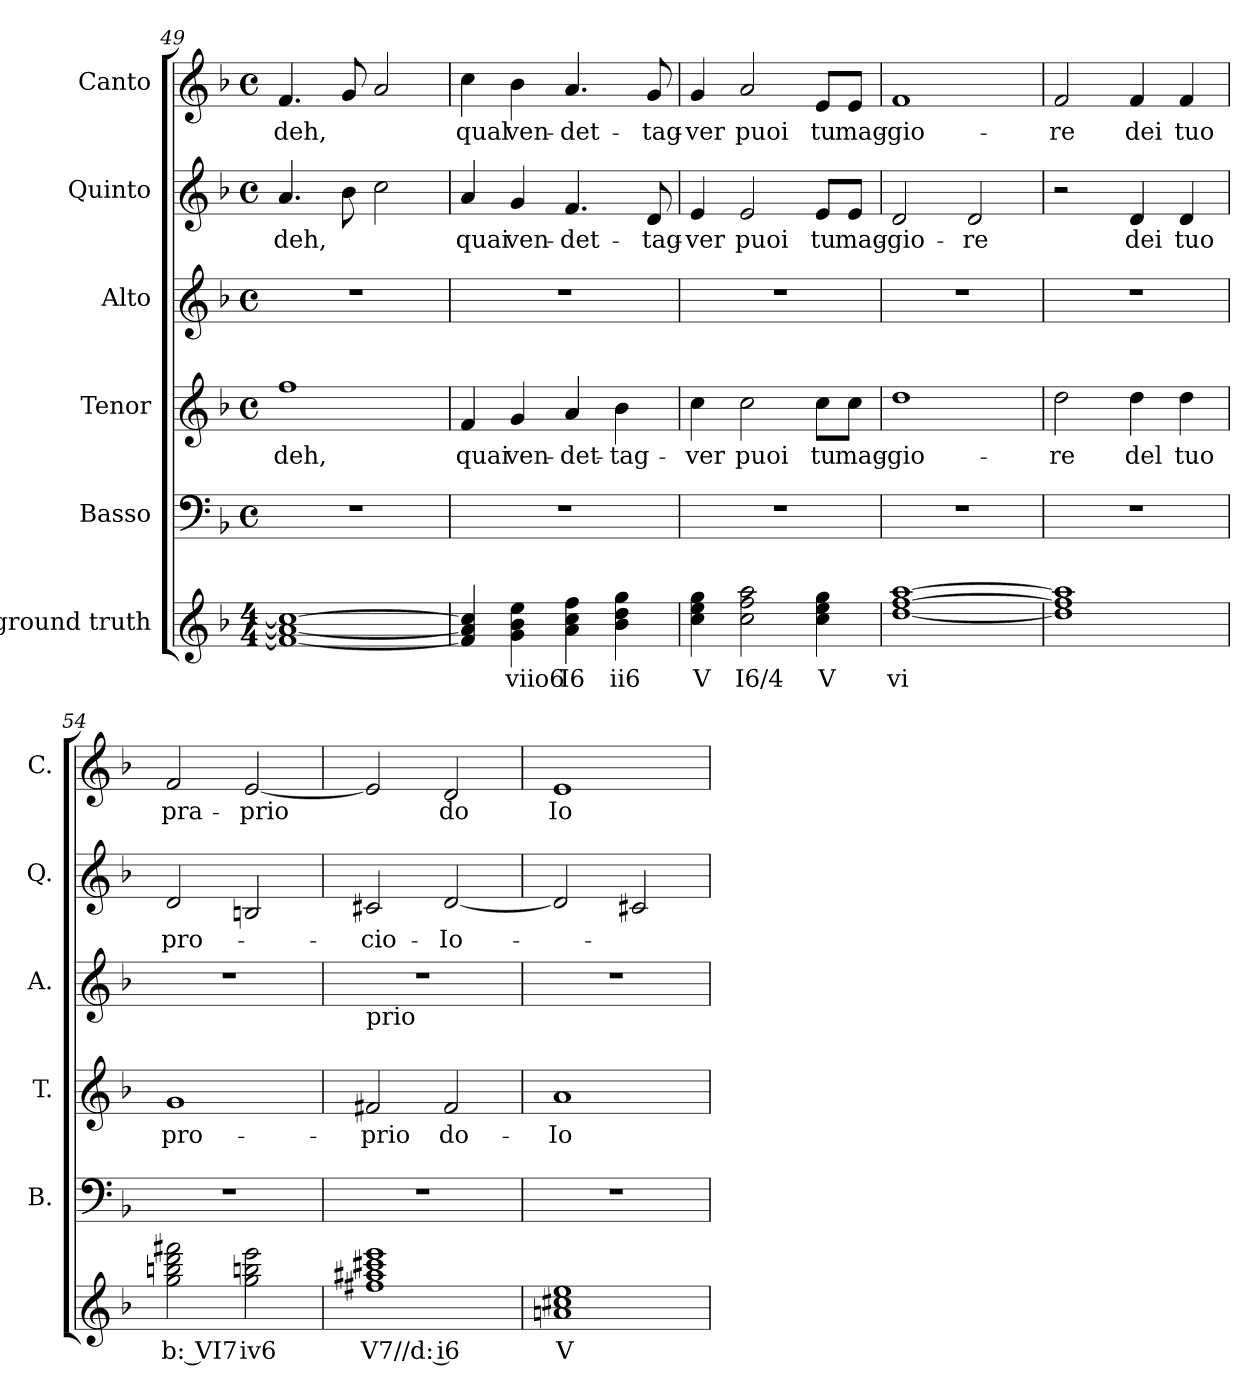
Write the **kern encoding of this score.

**kern	**text	**kern	**kern	**text	**kern	**kern	**text	**kern	**text
*part6	*part6	*part5	*part4	*part4	*part3	*part2	*part2	*part1	*part1
*staff6	*staff6	*staff5	*staff4	*staff4	*staff3	*staff2	*staff2	*staff1	*staff1
*I"ground truth	*	*I"Basso	*I"Tenor	*	*I"Alto	*I"Quinto	*	*I"Canto	*
*	*	*I'B.	*I'T.	*	*I'A.	*I'Q.	*	*I'C.	*
*	*	*clefF4	*clefG2	*	*clefG2	*clefG2	*	*clefG2	*
*k[b-]	*	*k[b-]	*k[b-]	*	*k[b-]	*k[b-]	*	*k[b-]	*
*	*	*F:	*F:	*	*F:	*F:	*	*F:	*
*M4/4	*	*M4/4	*M4/4	*	*M4/4	*M4/4	*	*M4/4	*
*	*	*met(c)	*met(c)	*	*met(c)	*met(c)	*	*met(c)	*
=49	=49	=49	=49	=49	=49	=49	=49	=49	=49
!	!	!	!	!LO:LY:b	!	!	!	!	!
!	!	!	!	!	!	!	!LO:LY:b	!	!
!	!	!	!	!	!	!	!	!	!LO:LY:b
1f_ 1a_ 1cc_	.	1r	1ff	-deh,	1r	4.a/	-deh,	4.f/	-deh,
.	.	.	.	.	.	8b-\	.	8g/	.
.	.	.	.	.	.	2cc\	.	2a/	.
=50	=50	=50	=50	=50	=50	=50	=50	=50	=50
!	!	!	!	!LO:LY:b	!	!	!	!	!
!	!	!	!	!	!	!	!LO:LY:b	!	!
!	!	!	!	!	!	!	!	!	!LO:LY:b
4f] 4a] 4cc]	.	1r	4f/	-quai	1r	4a/	-quai	4cc\	-qual
!	!	!	!	!LO:LY:b	!	!	!	!	!
!	!	!	!	!	!	!	!LO:LY:b	!	!
!	!	!	!	!	!	!	!	!	!LO:LY:b
4g 4b- 4ee	viio6	.	4g/	-ven-	.	4g/	-ven-	4b-\	-ven-
!	!	!	!	!LO:LY:b	!	!	!	!	!
!	!	!	!	!	!	!	!LO:LY:b	!	!
!	!	!	!	!	!	!	!	!	!LO:LY:b
4a 4cc 4ff	I6	.	4a/	-det-	.	4.f/	-det-	4.a/	-det-
!	!	!	!	!LO:LY:b	!	!	!	!	!
4b- 4dd 4gg	ii6	.	4b-\	-tag-	.	.	.	.	.
!	!	!	!	!	!	!	!LO:LY:b	!	!
!	!	!	!	!	!	!	!	!	!LO:LY:b
.	.	.	.	.	.	8d/	-tag-	8g/	-tag-
=51	=51	=51	=51	=51	=51	=51	=51	=51	=51
!	!	!	!	!LO:LY:b	!	!	!	!	!
!	!	!	!	!	!	!	!LO:LY:b	!	!
!	!	!	!	!	!	!	!	!	!LO:LY:b
4cc 4ee 4gg	V	1r	4cc\	-ver	1r	4e/	-ver	4g/	-ver
!	!	!	!	!LO:LY:b	!	!	!	!	!
!	!	!	!	!	!	!	!LO:LY:b	!	!
!	!	!	!	!	!	!	!	!	!LO:LY:b
2cc 2ff 2aa	I6/4	.	2cc\	-puoi	.	2e/	-puoi	2a/	-puoi
!	!	!	!	!LO:LY:b	!	!	!	!	!
!	!	!	!	!	!	!	!LO:LY:b	!	!
!	!	!	!	!	!	!	!	!	!LO:LY:b
4cc 4ee 4gg	V	.	8cc\L	-tu	.	8e/L	-tu	8e/L	-tu
!	!	!	!	!LO:LY:b	!	!	!	!	!
!	!	!	!	!	!	!	!LO:LY:b	!	!
!	!	!	!	!	!	!	!	!	!LO:LY:b
.	.	.	8cc\J	-mag-	.	8e/J	-mag-	8e/J	-mag-
=52	=52	=52	=52	=52	=52	=52	=52	=52	=52
!	!	!	!	!LO:LY:b	!	!	!	!	!
!	!	!	!	!	!	!	!LO:LY:b	!	!
!	!	!	!	!	!	!	!	!	!LO:LY:b
[1dd [1ff [1aa	vi	1r	1dd	-gio-	1r	2d/	-gio-	1f	-gio-
!	!	!	!	!	!	!	!LO:LY:b	!	!
.	.	.	.	.	.	2d/	-re	.	.
=53	=53	=53	=53	=53	=53	=53	=53	=53	=53
!	!	!	!	!LO:LY:b	!	!	!	!	!
!	!	!	!	!	!	!	!	!	!LO:LY:b
1dd] 1ff] 1aa]	.	1r	2dd\	-re	1r	2r	.	2f/	-re
!	!	!	!	!LO:LY:b	!	!	!	!	!
!	!	!	!	!	!	!	!LO:LY:b	!	!
!	!	!	!	!	!	!	!	!	!LO:LY:b
.	.	.	4dd\	-del	.	4d/	-dei	4f/	-dei
!	!	!	!	!LO:LY:b	!	!	!	!	!
!	!	!	!	!	!	!	!LO:LY:b	!	!
!	!	!	!	!	!	!	!	!	!LO:LY:b
.	.	.	4dd\	-tuo	.	4d/	-tuo	4f/	-tuo
!!LO:PB:g=z
=54	=54	=54	=54	=54	=54	=54	=54	=54	=54
!	!	!	!	!LO:LY:b	!	!	!	!	!
!	!	!	!	!	!	!	!LO:LY:b	!	!
!	!	!	!	!	!	!	!	!	!LO:LY:b
2gg 2bbn 2ddd 2fff#X	b: VI7	1r	1g	-pro-	1r	2d/	-pro-	2f/	-pra-
!	!	!	!	!	!	!	!	!	!LO:LY:b
2gg 2bbn 2eee	iv6	.	.	.	.	2Bn/	.	[2e/	-prio
=55	=55	=55	=55	=55	=55	=55	=55	=55	=55
!	!	!	!	!LO:LY:b	!	!	!	!	!
!	!	!	!	!	!LO:TX:b:t=prio	!	!	!	!
!	!	!	!	!	!	!	!LO:LY:b	!	!
1ff#X 1aa#X 1ccc#X 1eee	V7//d: i6	1r	2f#X/	-prio	1r	2c#X/	-cio-	2e/]	.
!	!	!	!	!LO:LY:b	!	!	!	!	!
!	!	!	!	!	!	!	!LO:LY:b	!	!
!	!	!	!	!	!	!	!	!	!LO:LY:b
.	.	.	2f#/	-do-	.	[2d/	-Io-	2d/	-do
=56	=56	=56	=56	=56	=56	=56	=56	=56	=56
!	!	!	!	!LO:LY:b	!	!	!	!	!
!	!	!	!	!	!	!	!	!	!LO:LY:b
1an 1cc#X 1ee	V	1r	1a	-Io-	1r	2d/]	.	1e	-Io-
.	.	.	.	.	.	2c#X/	.	.	.
=	=	=	=	=	=	=	=	=	=
*-	*-	*-	*-	*-	*-	*-	*-	*-	*-
